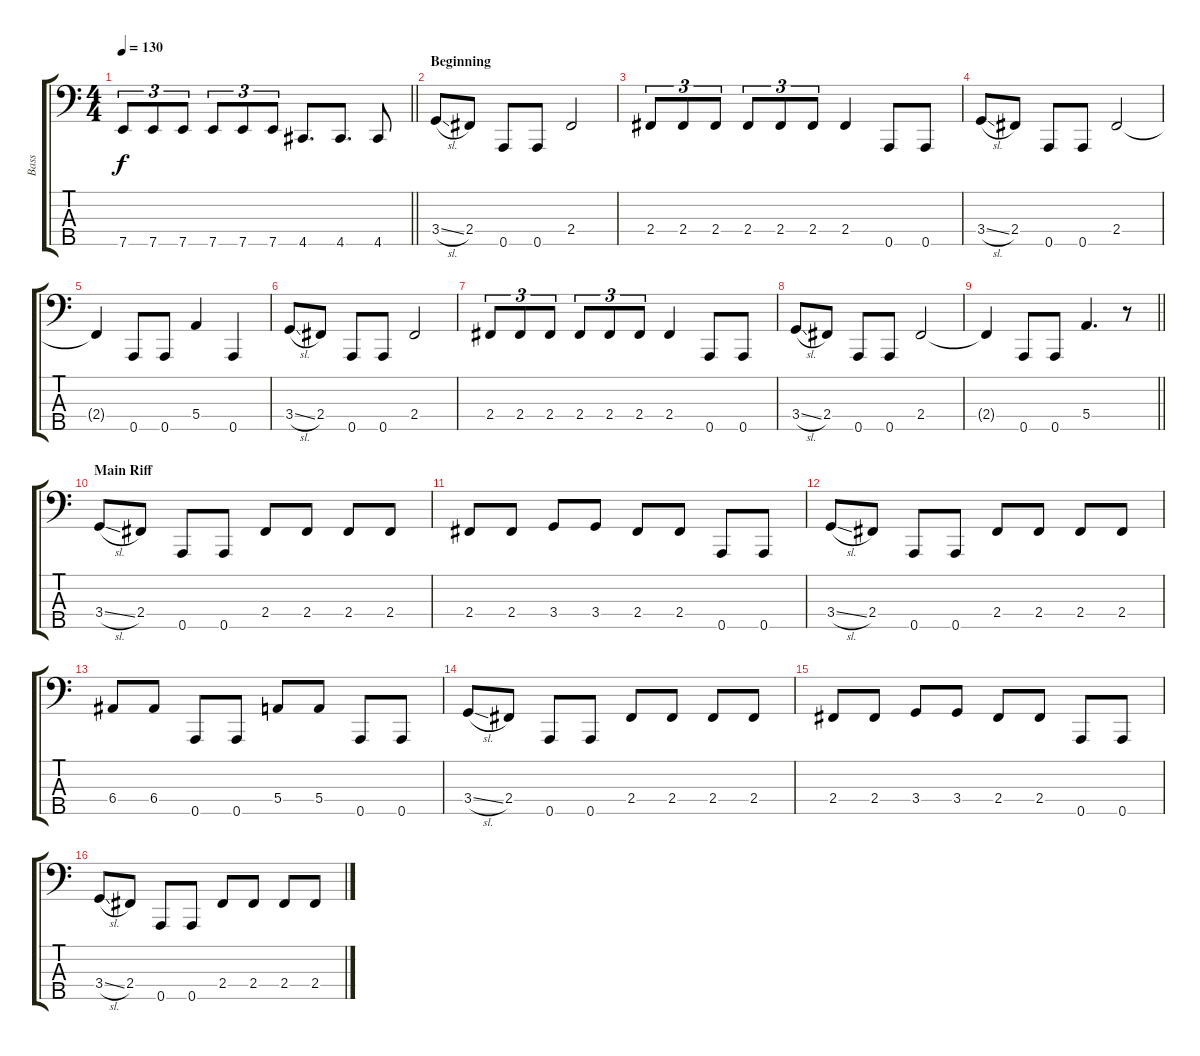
\track ("Bass" "Bass") {instrument electricbasspick}
\staff {score tabs}
\tuning (G2 D2 A1 E1 A0) {hide}
\ts (4 4)
\tempo 130
\clef f4
\barLineRight lightlight
\ks c
7.5.8{tu (3 2) dy f} 7.5.8{tu (3 2)} 7.5.8{tu (3 2)} 7.5.8{tu (3 2)} 7.5.8{tu (3 2)} 7.5.8{tu (3 2)} 4.5.8{d} 4.5.8{d} 4.5.8 |
\section ("" "Beginning")
3.4{sl}.8 2.4.8 0.5.8 0.5.8 2.4.2 |
2.4.8{tu (3 2)} 2.4.8{tu (3 2)} 2.4.8{tu (3 2)} 2.4.8{tu (3 2)} 2.4.8{tu (3 2)} 2.4.8{tu (3 2)} 2.4.4 0.5.8 0.5.8 |
3.4{sl}.8 2.4.8 0.5.8 0.5.8 2.4.2 |
2.4{t}.4 0.5.8 0.5.8 5.4.4 0.5.4 |
3.4{sl}.8 2.4.8 0.5.8 0.5.8 2.4.2 |
2.4.8{tu (3 2)} 2.4.8{tu (3 2)} 2.4.8{tu (3 2)} 2.4.8{tu (3 2)} 2.4.8{tu (3 2)} 2.4.8{tu (3 2)} 2.4.4 0.5.8 0.5.8 |
3.4{sl}.8 2.4.8 0.5.8 0.5.8 2.4.2 |
\barLineRight lightlight
2.4{t}.4 0.5.8 0.5.8 5.4.4{d} r.8 |
\section ("" "Main Riff")
3.4{sl}.8 2.4.8 0.5.8 0.5.8 2.4.8 2.4.8 2.4.8 2.4.8 |
2.4.8 2.4.8 3.4.8 3.4.8 2.4.8 2.4.8 0.5.8 0.5.8 |
3.4{sl}.8 2.4.8 0.5.8 0.5.8 2.4.8 2.4.8 2.4.8 2.4.8 |
6.4.8 6.4.8 0.5.8 0.5.8 5.4.8 5.4.8 0.5.8 0.5.8 |
3.4{sl}.8 2.4.8 0.5.8 0.5.8 2.4.8 2.4.8 2.4.8 2.4.8 |
2.4.8 2.4.8 3.4.8 3.4.8 2.4.8 2.4.8 0.5.8 0.5.8 |
3.4{sl}.8 2.4.8 0.5.8 0.5.8 2.4.8 2.4.8 2.4.8 2.4.8
